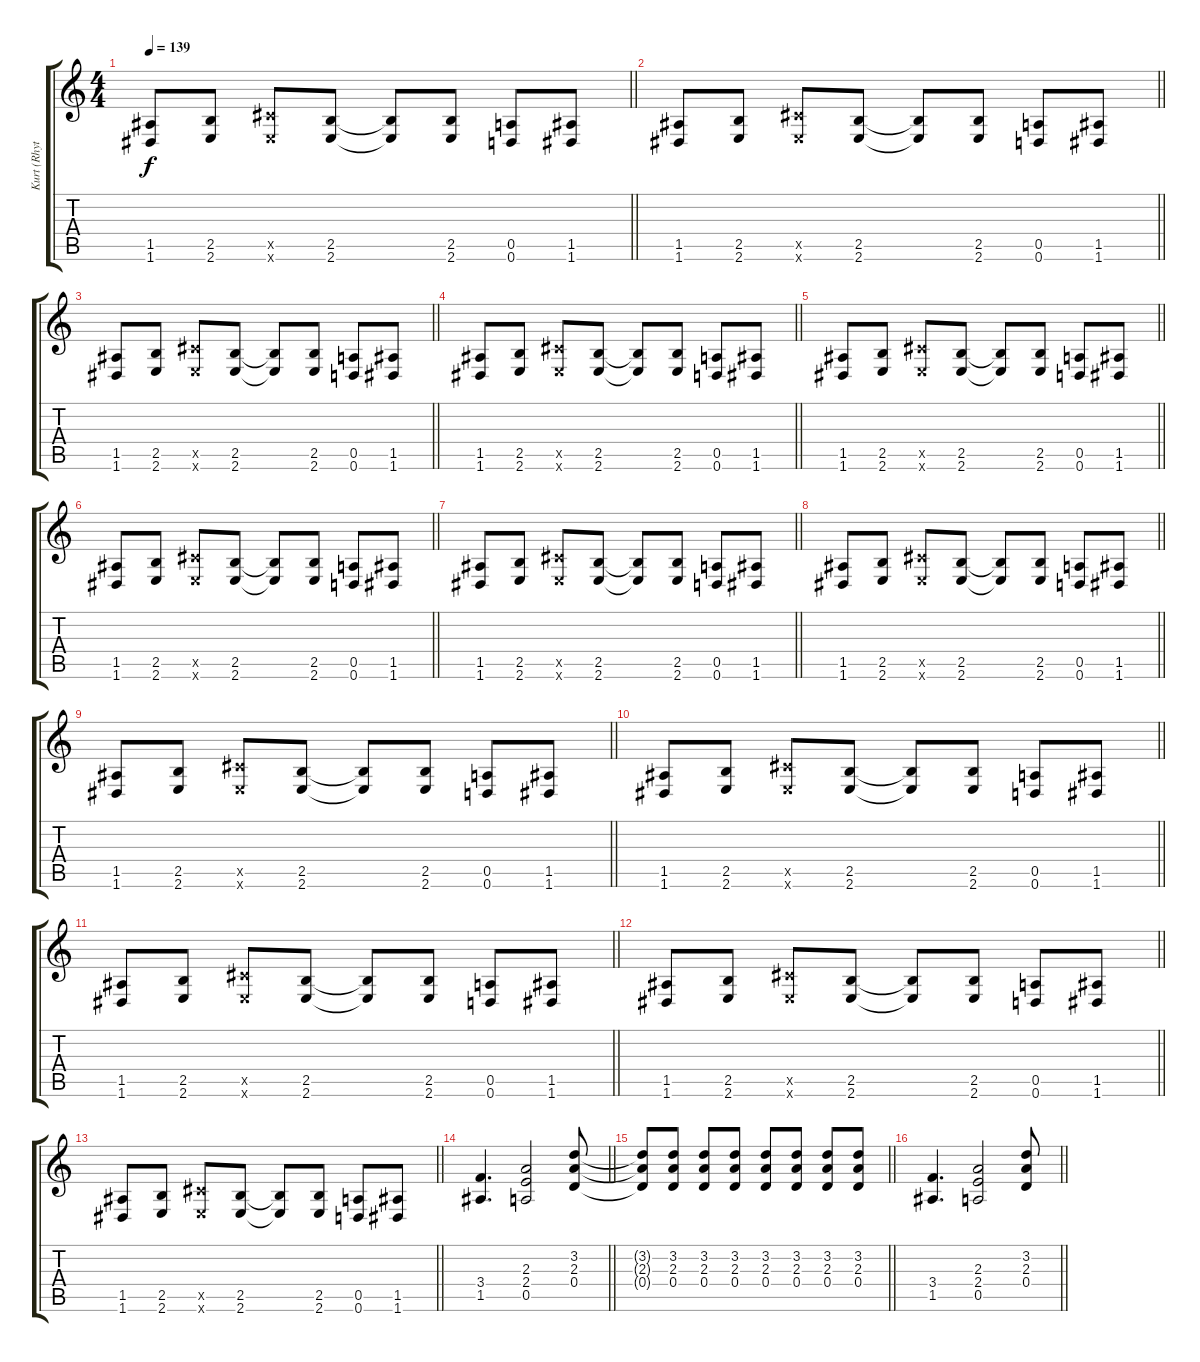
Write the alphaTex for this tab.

\track ("Kurt (Rhythm)" "Kurt (Rhyt") {instrument overdrivenguitar}
\staff {score tabs}
\tuning (E4 B3 G3 D3 A2 D2) {hide}
\ts (4 4)
\tempo 139
\clef g2
\barLineRight lightlight
\ks c
(1.5 1.6).8{dy f} (2.5 2.6).8 (4.5{x} 2.6{x}).8 (2.5 2.6).8 (2.5{t} 2.6{t}).8 (2.5 2.6).8 (0.5 0.6).8 (1.5 1.6).8 |
\barLineRight lightlight
(1.5 1.6).8 (2.5 2.6).8 (4.5{x} 2.6{x}).8 (2.5 2.6).8 (2.5{t} 2.6{t}).8 (2.5 2.6).8 (0.5 0.6).8 (1.5 1.6).8 |
\barLineRight lightlight
(1.5 1.6).8 (2.5 2.6).8 (4.5{x} 2.6{x}).8 (2.5 2.6).8 (2.5{t} 2.6{t}).8 (2.5 2.6).8 (0.5 0.6).8 (1.5 1.6).8 |
\barLineRight lightlight
(1.5 1.6).8 (2.5 2.6).8 (4.5{x} 2.6{x}).8 (2.5 2.6).8 (2.5{t} 2.6{t}).8 (2.5 2.6).8 (0.5 0.6).8 (1.5 1.6).8 |
\barLineRight lightlight
(1.5 1.6).8 (2.5 2.6).8 (4.5{x} 2.6{x}).8 (2.5 2.6).8 (2.5{t} 2.6{t}).8 (2.5 2.6).8 (0.5 0.6).8 (1.5 1.6).8 |
\barLineRight lightlight
(1.5 1.6).8 (2.5 2.6).8 (4.5{x} 2.6{x}).8 (2.5 2.6).8 (2.5{t} 2.6{t}).8 (2.5 2.6).8 (0.5 0.6).8 (1.5 1.6).8 |
\barLineRight lightlight
(1.5 1.6).8 (2.5 2.6).8 (4.5{x} 2.6{x}).8 (2.5 2.6).8 (2.5{t} 2.6{t}).8 (2.5 2.6).8 (0.5 0.6).8 (1.5 1.6).8 |
\barLineRight lightlight
(1.5 1.6).8 (2.5 2.6).8 (4.5{x} 2.6{x}).8 (2.5 2.6).8 (2.5{t} 2.6{t}).8 (2.5 2.6).8 (0.5 0.6).8 (1.5 1.6).8 |
\barLineRight lightlight
(1.5 1.6).8 (2.5 2.6).8 (4.5{x} 2.6{x}).8 (2.5 2.6).8 (2.5{t} 2.6{t}).8 (2.5 2.6).8 (0.5 0.6).8 (1.5 1.6).8 |
\barLineRight lightlight
(1.5 1.6).8 (2.5 2.6).8 (4.5{x} 2.6{x}).8 (2.5 2.6).8 (2.5{t} 2.6{t}).8 (2.5 2.6).8 (0.5 0.6).8 (1.5 1.6).8 |
\barLineRight lightlight
(1.5 1.6).8 (2.5 2.6).8 (4.5{x} 2.6{x}).8 (2.5 2.6).8 (2.5{t} 2.6{t}).8 (2.5 2.6).8 (0.5 0.6).8 (1.5 1.6).8 |
\barLineRight lightlight
(1.5 1.6).8 (2.5 2.6).8 (4.5{x} 2.6{x}).8 (2.5 2.6).8 (2.5{t} 2.6{t}).8 (2.5 2.6).8 (0.5 0.6).8 (1.5 1.6).8 |
\barLineRight lightlight
(1.5 1.6).8 (2.5 2.6).8 (4.5{x} 2.6{x}).8 (2.5 2.6).8 (2.5{t} 2.6{t}).8 (2.5 2.6).8 (0.5 0.6).8 (1.5 1.6).8 |
\barLineRight lightlight
(3.4 1.5).4{d} (2.3 2.4 0.5).2 (3.2 2.3 0.4).8 |
\barLineRight lightlight
(3.2{t} 2.3{t} 0.4{t}).8 (3.2 2.3 0.4).8 (3.2 2.3 0.4).8 (3.2 2.3 0.4).8 (3.2 2.3 0.4).8 (3.2 2.3 0.4).8 (3.2 2.3 0.4).8 (3.2 2.3 0.4).8 |
\barLineRight lightlight
(3.4 1.5).4{d} (2.3 2.4 0.5).2 (3.2 2.3 0.4).8
